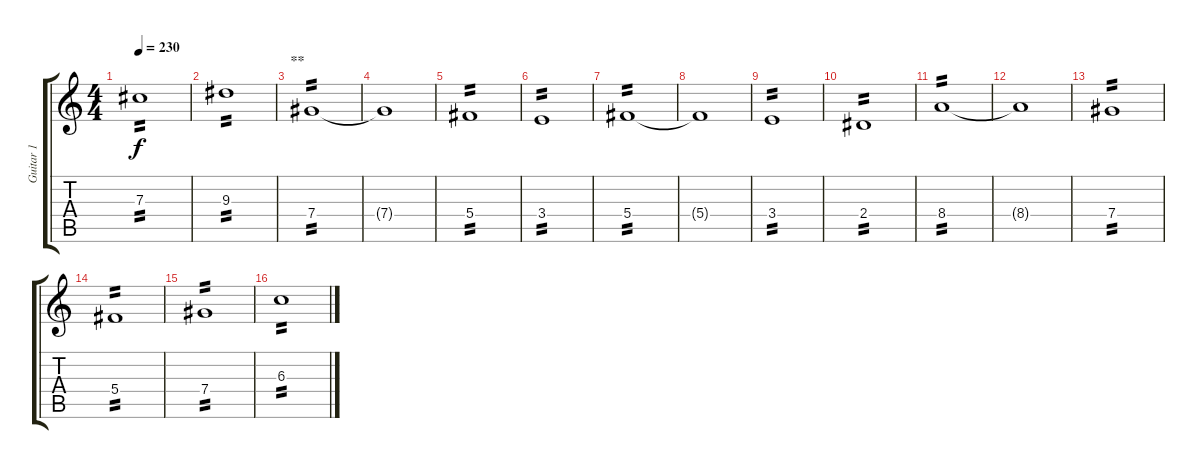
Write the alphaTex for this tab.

\track ("Guitar 1" "Guitar 1") {instrument distortionguitar}
\staff {score tabs}
\tuning (Eb4 Bb3 Gb3 Db3 Ab2 Db2) {hide}
\ts (4 4)
\tempo 230
\clef g2
\ks c
7.3.1{tp 2 dy f} |
9.3.1{tp 2} |
\section ("" "**")
7.4.1{tp 2} |
7.4{t}.1 |
5.4.1{tp 2} |
3.4.1{tp 2} |
5.4.1{tp 2} |
5.4{t}.1 |
3.4.1{tp 2} |
2.4.1{tp 2} |
8.4.1{tp 2} |
8.4{t}.1 |
7.4.1{tp 2} |
5.4.1{tp 2} |
7.4.1{tp 2} |
6.3.1{tp 2}
